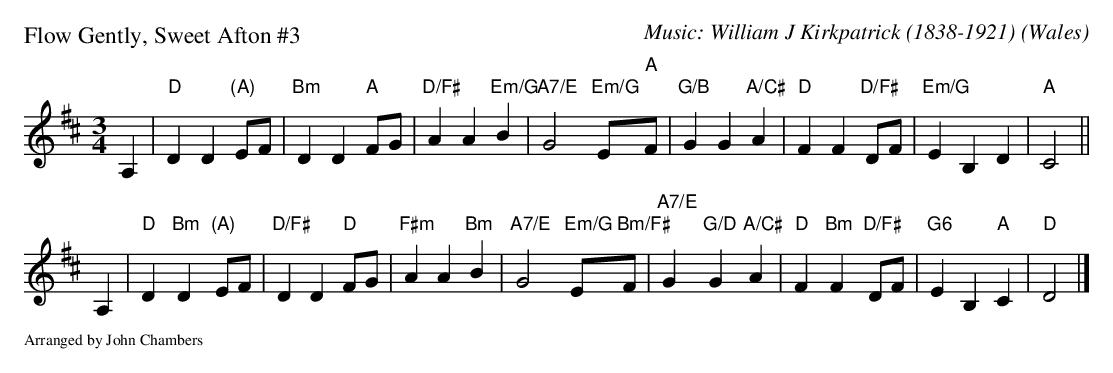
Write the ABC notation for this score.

X:1
P: Flow Gently, Sweet Afton #3
C:Music: William J Kirkpatrick (1838-1921)
O:Wales
M:3/4
L:1/4
K:D
A, |\
"D"D D "(A)"E/F/ | "Bm"D D "A"F/G/ | "D/F#"A A "Em/G"B | "A7/E"G2 "Em/G"E/"A"F/ |\
"G/B"G G "A/C#"A | "D"F F "D/F#"D/F/ | "Em/G"E B, D | "A"C2 ||
A, |\
"D"D "Bm"D "(A)"E/F/ | "D/F#"D D "D"F/G/ | "F#m"A A "Bm"B | "A7/E"G2 "Em/G"E/"Bm/F#"F/ |\
"A7/E"G "G/D"G "A/C#"A | "D"F "Bm"F "D/F#"D/F/ | "G6"E B, "A"C | "D"D2 |]
